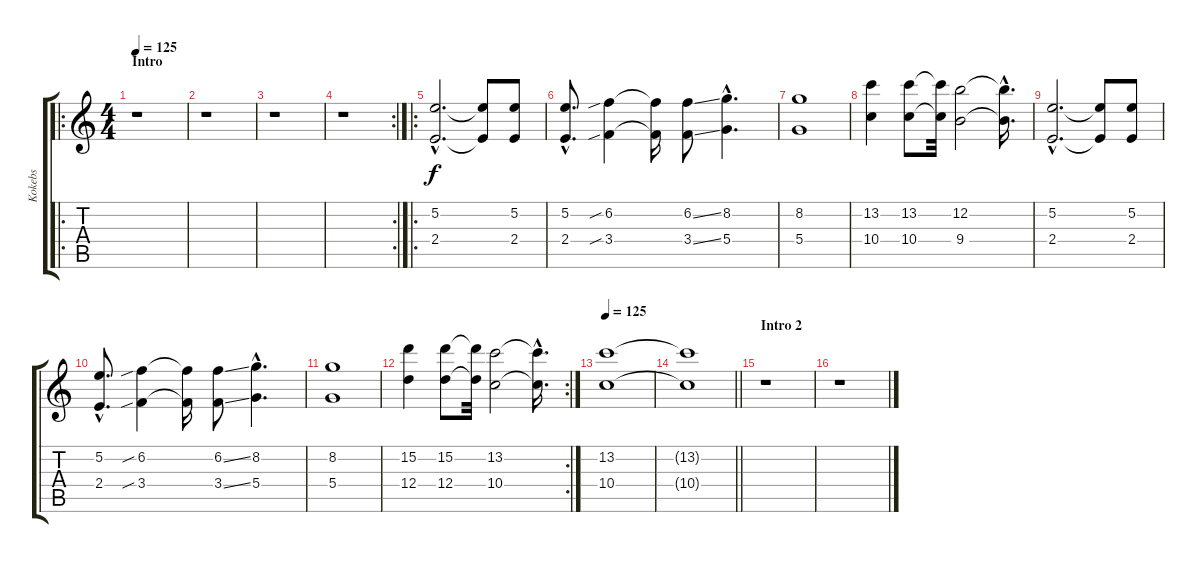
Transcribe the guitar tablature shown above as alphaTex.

\track ("Kokebs" "Kokebs") {instrument overdrivenguitar}
\staff {score tabs}
\tuning (E4 B3 G3 D3 A2 E2) {hide}
\ro
\ts (4 4)
\section ("" "Intro")
\tempo 125
\tempo 156
\tempo 125
\clef g2
\ks c
r.1{dy f instrument overdrivenguitar} |
r.1 |
r.1 |
\rc 2
r.1 |
\ro
(5.2{hac} 2.4{hac}).2{d} (5.2{t} 2.4{t}).8 (5.2 2.4).8 |
(5.2{hac} 2.4{hac}).8{d} (6.2{sib} 3.4{sib}).4 (6.2{t} 3.4{t}).16 (6.2{ss} 3.4{ss}).8 (8.2{hac} 5.4{hac}).4{d} |
(8.2 5.4).1 |
(13.2 10.4).4 (13.2 10.4).8 (13.2{t} 10.4{t}).32 (12.2 9.4).2 (12.2{hac t} 9.4{hac t}).16{d} |
(5.2{hac} 2.4{hac}).2{d} (5.2{t} 2.4{t}).8 (5.2 2.4).8 |
(5.2{hac} 2.4{hac}).8{d} (6.2{sib} 3.4{sib}).4 (6.2{t} 3.4{t}).16 (6.2{ss} 3.4{ss}).8 (8.2{hac} 5.4{hac}).4{d} |
(8.2 5.4).1 |
\rc 2
(15.2 12.4).4 (15.2 12.4).8 (15.2{t} 12.4{t}).32 (13.2 10.4).2 (13.2{hac t} 10.4{hac t}).16{d} |
\tempo 125
(13.2 10.4).1 |
\barLineRight lightlight
(13.2{t} 10.4{t}).1 |
\section ("" "Intro 2")
r.1 |
r.1
